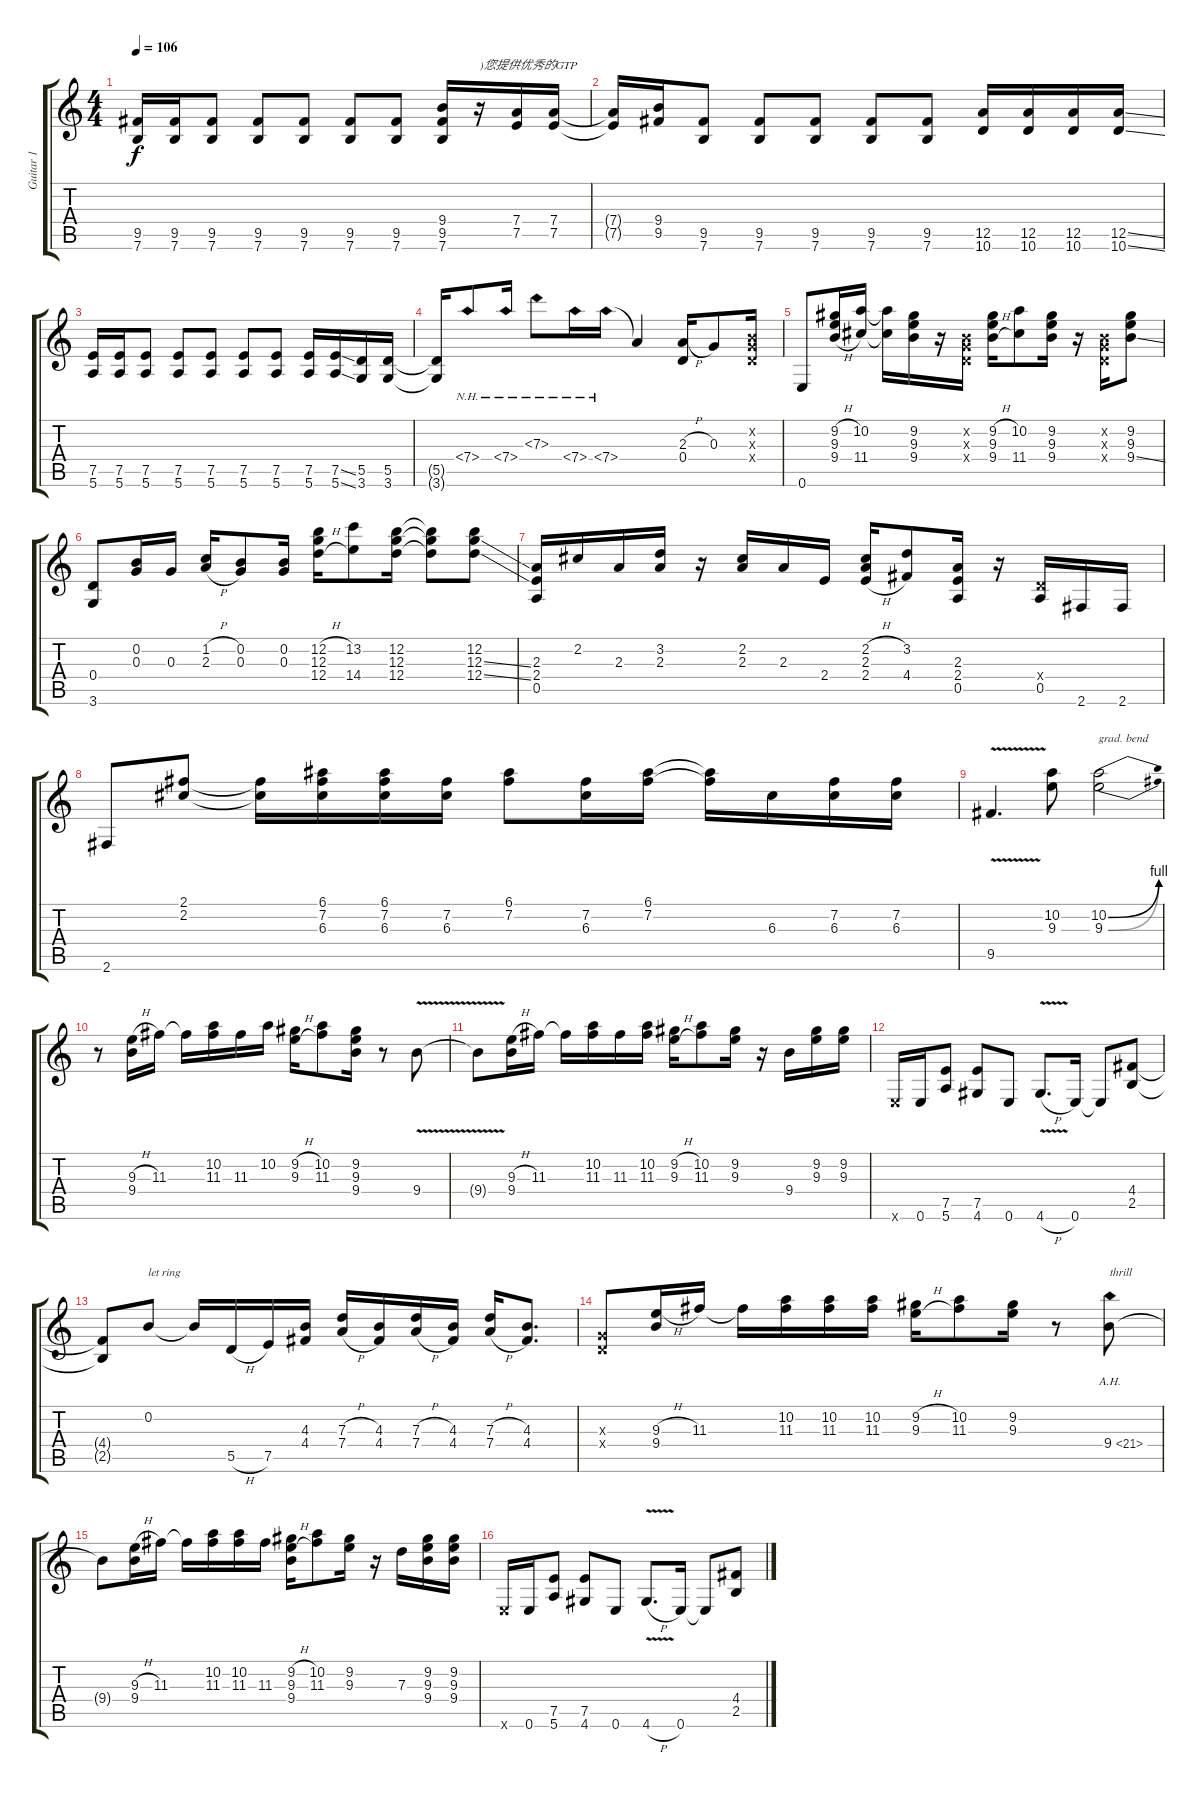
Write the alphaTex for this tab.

\track ("Guitar 1" "Guitar 1") {instrument distortionguitar}
\staff {score tabs}
\tuning (E4 B3 G3 D3 A2 E2) {hide}
\ts (4 4)
\tempo 106
\clef g2
\ks c
(9.5{t} 7.6{t}).16{dy f} (9.5 7.6).16 (9.5 7.6).8 (9.5 7.6).8 (9.5 7.6).8 (9.5 7.6).8 (9.5 7.6).8 (9.4 9.5 7.6).16 r.16{txt ")您提供优秀的GTP"} (7.4 7.5).16 (7.4 7.5).16 |
(7.4{t} 7.5{t}).16 (9.4 9.5).16 (9.5 7.6).8 (9.5 7.6).8 (9.5 7.6).8 (9.5 7.6).8 (9.5 7.6).8 (12.5 10.6).16 (12.5 10.6).16 (12.5 10.6).16 (12.5{ss} 10.6{ss}).16 |
(7.5 5.6).16 (7.5 5.6).16 (7.5 5.6).8 (7.5 5.6).8 (7.5 5.6).8 (7.5 5.6).8 (7.5 5.6).8 (7.5 5.6).16 (7.5{ss} 5.6{ss}).16 (5.5 3.6).16 (5.5 3.6).16 |
(5.5{t} 3.6{t}).16 7.4{nh}.8 7.4{nh}.16 7.3{nh}.8 7.4{nh}.16 7.4{nh}.16 7.4{t}.4 (2.3{h} 0.4).16 0.3.8 (0.2{x} 0.3{x} 0.4{x}).16 |
0.6.8 (9.2{h} 9.3 9.4{h}).16 (10.2 11.4).16 (10.2{t} 11.4{t}).16 (9.2 9.3 9.4).16 r.16 (0.2{x} 0.3{x} 0.4{x}).16 (9.2{h} 9.3 9.4{h}).16 (10.2 11.4).8 (9.2 9.3 9.4).16 r.16 (0.2{x} 0.3{x} 0.4{x}).16 (9.2 9.3 9.4{ss}).8 |
(0.4 3.6).8 (0.2 0.3).16 0.3.16 (1.2{h} 2.3{h}).16 (0.2 0.3).8 (0.2 0.3).16 (12.2{h} 12.3 12.4{h}).16 (13.2 14.4).8 (12.2 12.3 12.4).16 (12.2{t} 12.3{t} 12.4{t}).8 (12.2 12.3{ss} 12.4{ss}).8 |
(2.3 2.4 0.5).16 2.2.16 2.3.16 (3.2 2.3).16 r.16 (2.2 2.3).16 2.3.16 2.4.16 (2.2{h} 2.3 2.4{h}).16 (3.2 4.4).8 (2.3 2.4 0.5).16 r.16 (0.4{x} 0.5).16 2.6.16 2.6.16 |
2.6.8 (2.1 2.2).8 (2.1{t} 2.2{t}).16 (6.1 7.2 6.3).16 (6.1 7.2 6.3).16 (7.2 6.3).16 (6.1 7.2).8 (7.2 6.3).16 (6.1 7.2).16 (6.1{t} 7.2{t}).16 6.3.16 (7.2 6.3).16 (7.2 6.3).16 |
9.5{v}.4{d} (10.2 9.3).8 (10.2{be (bend 0 0 60 4)} 9.3{be (bend 0 0 60 4)}).2{txt "grad. bend"} |
r.8 (9.3{h} 9.4).16 11.3.16 11.3{t}.16 (10.2 11.3).16 11.3.16 10.2.16 (9.2{h} 9.3{h}).16 (10.2 11.3).8 (9.2 9.3 9.4).16 r.8 9.4{v}.8 |
9.4{t}.8 (9.3{h} 9.4).16 11.3.16 11.3{t}.16 (10.2 11.3).16 11.3.16 (10.2 11.3).16 (9.2{h} 9.3{h}).16 (10.2 11.3).8 (9.2 9.3).16 r.16 9.4.16 (9.2 9.3).16 (9.2 9.3).16 |
0.6{x}.16 0.6.16 (7.5 5.6).8 (7.5 4.6).8 0.6.8 4.6{v h}.8{d} 0.6.16 0.6{t}.8 (4.4 2.5).8 |
(4.4{t} 2.5{t}).8 0.2.8{txt "let ring"} 0.2{t}.16 5.5{h}.16 7.5.16 (4.3 4.4).16 (7.3{h} 7.4{h}).16 (4.3 4.4).16 (7.3{h} 7.4{h}).16 (4.3 4.4).16 (7.3{h} 7.4{h}).16 (4.3 4.4).8{d} |
(0.3{x} 0.4{x}).8 (9.3{h} 9.4).16 11.3.16 11.3{t}.16 (10.2 11.3).16 (10.2 11.3).16 (10.2 11.3).16 (9.2{h} 9.3{h}).16 (10.2 11.3).8 (9.2 9.3).16 r.8 9.4{ah 12}.8{txt "thrill"} |
9.4{t}.8 (9.3{h} 9.4).16 11.3.16 11.3{t}.16 (10.2 11.3).16 (10.2 11.3).16 11.3.16 (9.2{h} 9.3{h} 9.4).16 (10.2 11.3).8 (9.2 9.3).16 r.16 7.3.16 (9.2 9.3 9.4).16 (9.2 9.3 9.4).16 |
0.6{x}.16 0.6.16 (7.5 5.6).8 (7.5 4.6).8 0.6.8 4.6{v h}.8{d} 0.6.16 0.6{t}.8 (4.4 2.5).8
